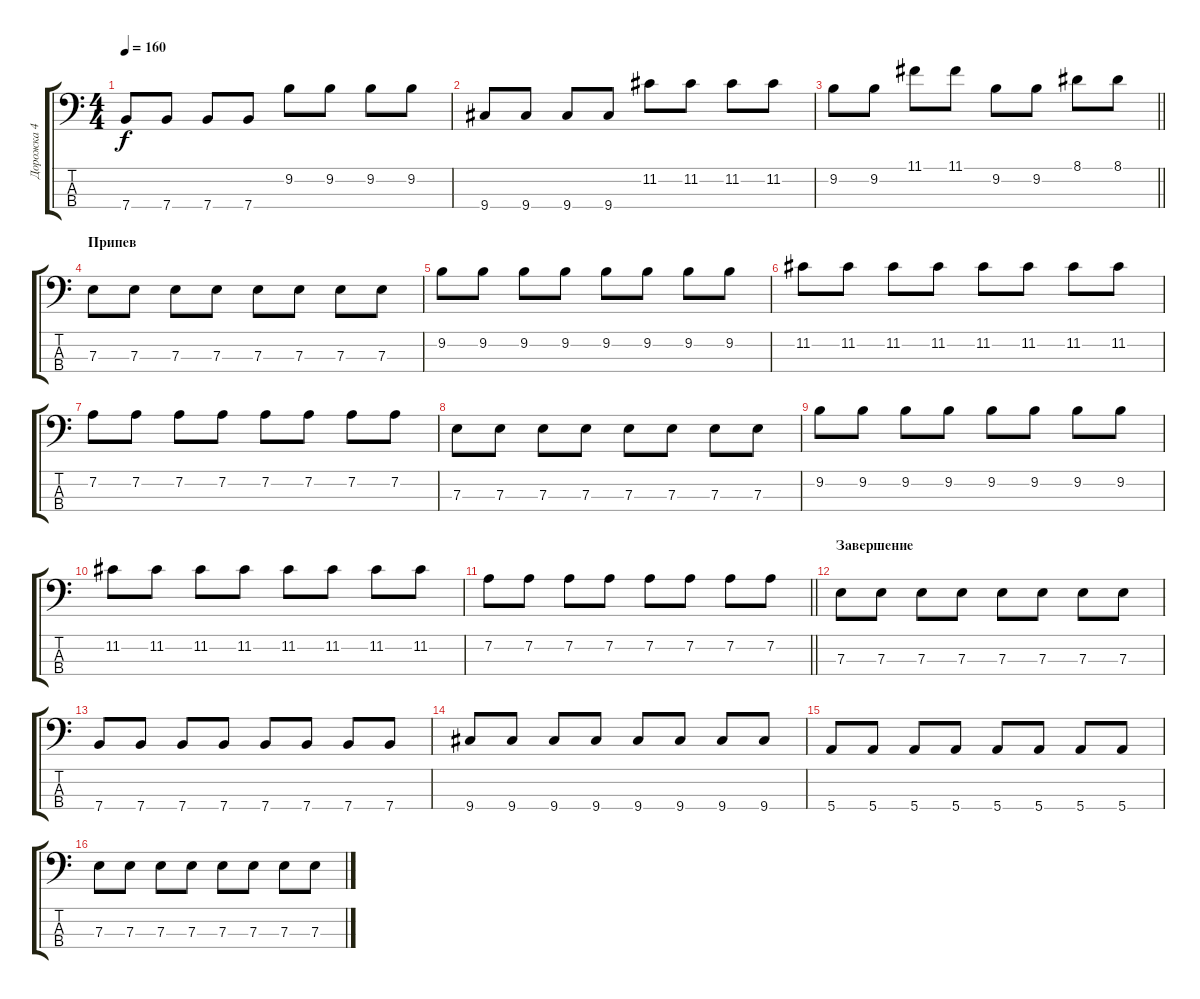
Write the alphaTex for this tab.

\track ("Дорожка 4" "Дорожка 4") {instrument electricbassfinger}
\staff {score tabs}
\tuning (G2 D2 A1 E1) {hide}
\ts (4 4)
\tempo 160
\clef f4
\ks c
7.4.8{dy f} 7.4.8 7.4.8 7.4.8 9.2.8 9.2.8 9.2.8 9.2.8 |
9.4.8 9.4.8 9.4.8 9.4.8 11.2.8 11.2.8 11.2.8 11.2.8 |
\barLineRight lightlight
9.2.8 9.2.8 11.1.8 11.1.8 9.2.8 9.2.8 8.1.8 8.1.8 |
\section ("" "Припев")
7.3.8 7.3.8 7.3.8 7.3.8 7.3.8 7.3.8 7.3.8 7.3.8 |
9.2.8 9.2.8 9.2.8 9.2.8 9.2.8 9.2.8 9.2.8 9.2.8 |
11.2.8 11.2.8 11.2.8 11.2.8 11.2.8 11.2.8 11.2.8 11.2.8 |
7.2.8 7.2.8 7.2.8 7.2.8 7.2.8 7.2.8 7.2.8 7.2.8 |
7.3.8 7.3.8 7.3.8 7.3.8 7.3.8 7.3.8 7.3.8 7.3.8 |
9.2.8 9.2.8 9.2.8 9.2.8 9.2.8 9.2.8 9.2.8 9.2.8 |
11.2.8 11.2.8 11.2.8 11.2.8 11.2.8 11.2.8 11.2.8 11.2.8 |
\barLineRight lightlight
7.2.8 7.2.8 7.2.8 7.2.8 7.2.8 7.2.8 7.2.8 7.2.8 |
\section ("" "Завершение")
7.3.8 7.3.8 7.3.8 7.3.8 7.3.8 7.3.8 7.3.8 7.3.8 |
7.4.8 7.4.8 7.4.8 7.4.8 7.4.8 7.4.8 7.4.8 7.4.8 |
9.4.8 9.4.8 9.4.8 9.4.8 9.4.8 9.4.8 9.4.8 9.4.8 |
5.4.8 5.4.8 5.4.8 5.4.8 5.4.8 5.4.8 5.4.8 5.4.8 |
7.3.8 7.3.8 7.3.8 7.3.8 7.3.8 7.3.8 7.3.8 7.3.8
